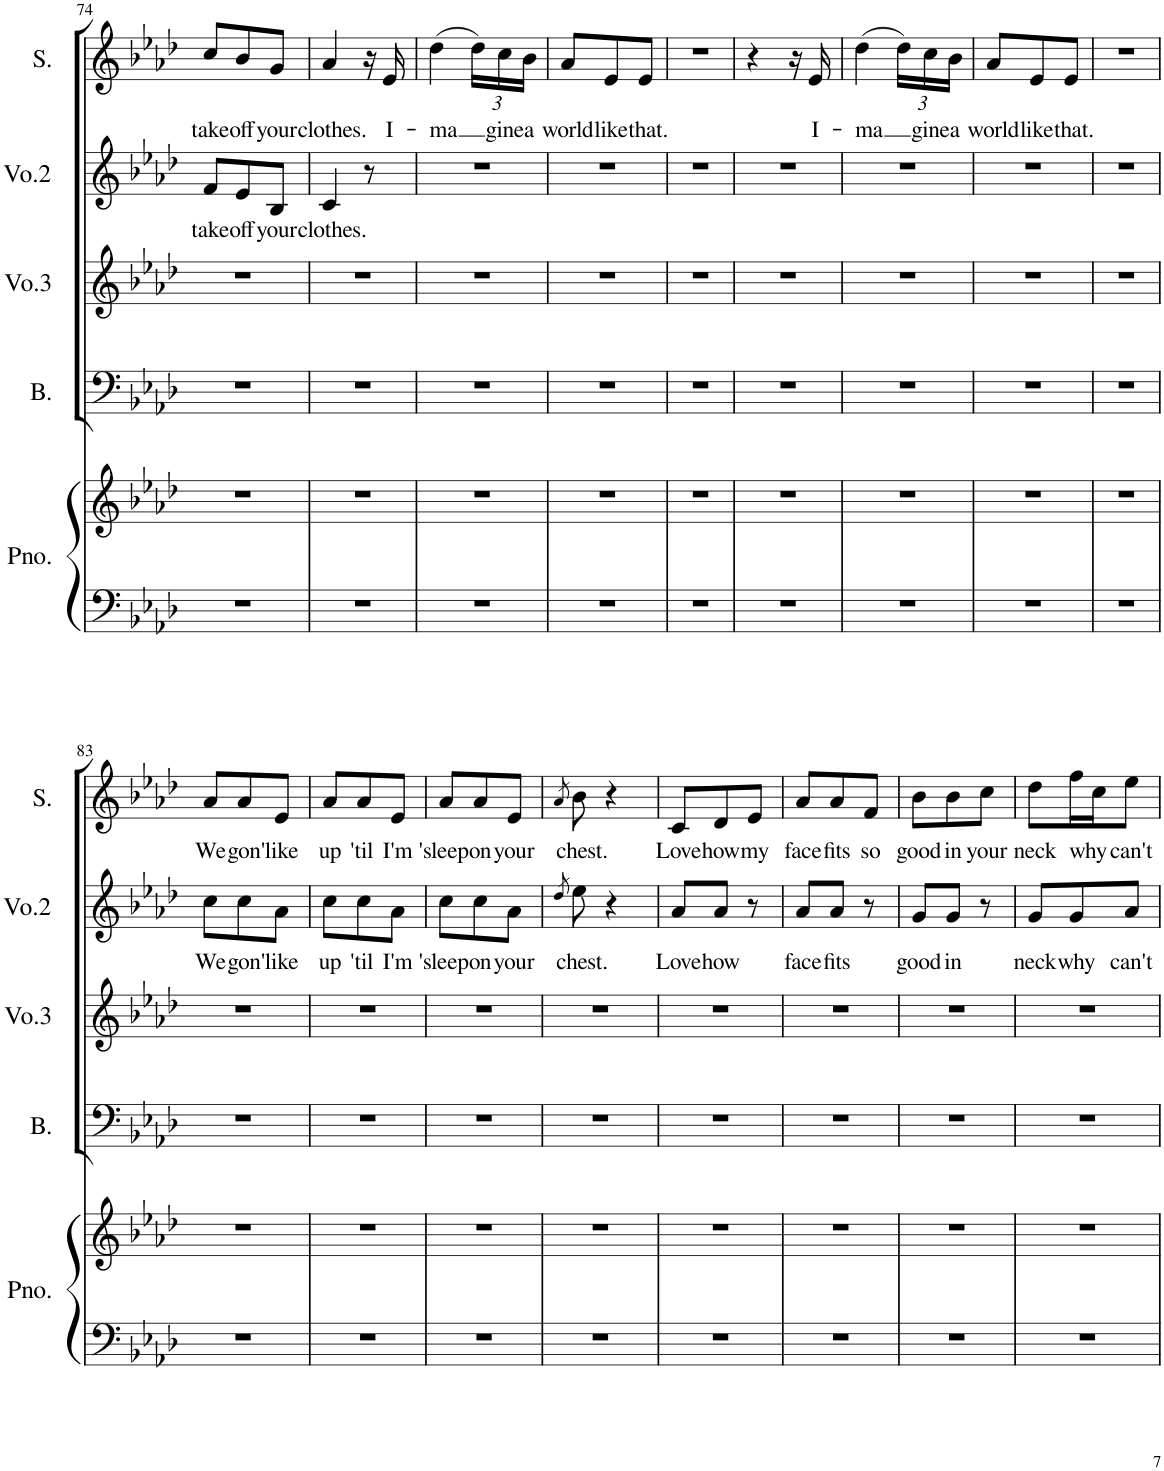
**kern	**kern	**kern	**kern	**kern	**text	**kern	**text
*part5	*part5	*part4	*part3	*part2	*part2	*part1	*part1
*staff6	*staff5	*staff4	*staff3	*staff2	*staff2	*staff1	*staff1
*I"Piano	*	*I"Bass	*I"Voice 3	*I"Voice 2	*	*I"Solo	*
*I'Pno.	*	*I'B.	*I'Vo.3	*I'Vo.2	*	*I'S.	*
!!LO:PB:g=z
*clefF4	*clefG2	*clefF4	*clefG2	*clefG2	*	*clefG2	*
*	*	*Trd7c12	*	*	*	*	*
*k[b-e-a-d-]	*k[b-e-a-d-]	*k[b-e-a-d-]	*k[b-e-a-d-]	*k[b-e-a-d-]	*	*k[b-e-a-d-]	*
*M3/8	*M3/8	*M3/8	*M3/8	*M3/8	*	*M3/8	*
=74	=74	=74	=74	=74	=74	=74	=74
!	!	!	!	!	!LO:LY:b	!	!LO:LY:b
4.r	4.r	4.r	4.r	8f/L	take	8cc/L	take
!	!	!	!	!	!LO:LY:b	!	!LO:LY:b
.	.	.	.	8e-/	off	8b-/	off
!	!	!	!	!	!LO:LY:b	!	!LO:LY:b
.	.	.	.	8B-/J	your	8g/J	your
=75	=75	=75	=75	=75	=75	=75	=75
!	!	!	!	!	!LO:LY:b	!	!LO:LY:b
4.r	4.r	4.r	4.r	4c/	clothes.	4a-/	clothes.
.	.	.	.	8r	.	16r	.
!	!	!	!	!	!	!	!LO:LY:b
.	.	.	.	.	.	16e-/	I-
=76	=76	=76	=76	=76	=76	=76	=76
!	!	!	!	!	!	!	!LO:LY:b
4.r	4.r	4.r	4.r	4.r	.	(4dd-\	-ma
*	*	*	*	*	*	*Xbrackettup	*
.	.	.	.	.	.	24dd-\LL)	.
!	!	!	!	!	!	!	!LO:LY:b
.	.	.	.	.	.	24cc\	gine
!	!	!	!	!	!	!	!LO:LY:b
.	.	.	.	.	.	24b-\JJ	a
=77	=77	=77	=77	=77	=77	=77	=77
!	!	!	!	!	!	!	!LO:LY:b
4.r	4.r	4.r	4.r	4.r	.	8a-/L	world
!	!	!	!	!	!	!	!LO:LY:b
.	.	.	.	.	.	8e-/	like
!	!	!	!	!	!	!	!LO:LY:b
.	.	.	.	.	.	8e-/J	that.
=78	=78	=78	=78	=78	=78	=78	=78
4.r	4.r	4.r	4.r	4.r	.	4.r	.
=79	=79	=79	=79	=79	=79	=79	=79
4.r	4.r	4.r	4.r	4.r	.	4r	.
.	.	.	.	.	.	16r	.
!	!	!	!	!	!	!	!LO:LY:b
.	.	.	.	.	.	16e-/	I-
=80	=80	=80	=80	=80	=80	=80	=80
!	!	!	!	!	!	!	!LO:LY:b
4.r	4.r	4.r	4.r	4.r	.	(4dd-\	-ma
.	.	.	.	.	.	24dd-\LL)	.
!	!	!	!	!	!	!	!LO:LY:b
.	.	.	.	.	.	24cc\	gine
!	!	!	!	!	!	!	!LO:LY:b
.	.	.	.	.	.	24b-\JJ	a
=81	=81	=81	=81	=81	=81	=81	=81
!	!	!	!	!	!	!	!LO:LY:b
4.r	4.r	4.r	4.r	4.r	.	8a-/L	world
!	!	!	!	!	!	!	!LO:LY:b
.	.	.	.	.	.	8e-/	like
!	!	!	!	!	!	!	!LO:LY:b
.	.	.	.	.	.	8e-/J	that.
=82	=82	=82	=82	=82	=82	=82	=82
4.r	4.r	4.r	4.r	4.r	.	4.r	.
!!LO:LB:g=z
=83	=83	=83	=83	=83	=83	=83	=83
!	!	!	!	!	!LO:LY:b	!	!LO:LY:b
4.r	4.r	4.r	4.r	8cc\L	We	8a-/L	We
!	!	!	!	!	!LO:LY:b	!	!LO:LY:b
.	.	.	.	8cc\	gon'	8a-/	gon'
!	!	!	!	!	!LO:LY:b	!	!LO:LY:b
.	.	.	.	8a-\J	like	8e-/J	like
=84	=84	=84	=84	=84	=84	=84	=84
!	!	!	!	!	!LO:LY:b	!	!LO:LY:b
4.r	4.r	4.r	4.r	8cc\L	up	8a-/L	up
!	!	!	!	!	!LO:LY:b	!	!LO:LY:b
.	.	.	.	8cc\	'til	8a-/	'til
!	!	!	!	!	!LO:LY:b	!	!LO:LY:b
.	.	.	.	8a-\J	I'm	8e-/J	I'm
=85	=85	=85	=85	=85	=85	=85	=85
!	!	!	!	!	!LO:LY:b	!	!LO:LY:b
4.r	4.r	4.r	4.r	8cc\L	'sleep	8a-/L	'sleep
!	!	!	!	!	!LO:LY:b	!	!LO:LY:b
.	.	.	.	8cc\	on	8a-/	on
!	!	!	!	!	!LO:LY:b	!	!LO:LY:b
.	.	.	.	8a-\J	your	8e-/J	your
=86	=86	=86	=86	=86	=86	=86	=86
.	.	.	.	8qdd-/	.	8qa-/	.
!	!	!	!	!	!LO:LY:b	!	!LO:LY:b
4.r	4.r	4.r	4.r	8ee-\	chest.	8b-\	chest.
.	.	.	.	4r	.	4r	.
=87	=87	=87	=87	=87	=87	=87	=87
!	!	!	!	!	!LO:LY:b	!	!LO:LY:b
4.r	4.r	4.r	4.r	8a-/L	Love	8c/L	Love
!	!	!	!	!	!LO:LY:b	!	!LO:LY:b
.	.	.	.	8a-/J	how	8d-/	how
!	!	!	!	!	!	!	!LO:LY:b
.	.	.	.	8r	.	8e-/J	my
=88	=88	=88	=88	=88	=88	=88	=88
!	!	!	!	!	!LO:LY:b	!	!LO:LY:b
4.r	4.r	4.r	4.r	8a-/L	face	8a-/L	face
!	!	!	!	!	!LO:LY:b	!	!LO:LY:b
.	.	.	.	8a-/J	fits	8a-/	fits
!	!	!	!	!	!	!	!LO:LY:b
.	.	.	.	8r	.	8f/J	so
=89	=89	=89	=89	=89	=89	=89	=89
!	!	!	!	!	!LO:LY:b	!	!LO:LY:b
4.r	4.r	4.r	4.r	8g/L	good	8b-\L	good
!	!	!	!	!	!LO:LY:b	!	!LO:LY:b
.	.	.	.	8g/J	in	8b-\	in
!	!	!	!	!	!	!	!LO:LY:b
.	.	.	.	8r	.	8cc\J	your
=90	=90	=90	=90	=90	=90	=90	=90
!	!	!	!	!	!LO:LY:b	!	!LO:LY:b
4.r	4.r	4.r	4.r	8g/L	neck	8dd-\L	neck
!	!	!	!	!	!LO:LY:b	!	!LO:LY:b
.	.	.	.	8g/	why	16ff\L	why
.	.	.	.	.	.	16cc\J	.
!	!	!	!	!	!LO:LY:b	!	!LO:LY:b
.	.	.	.	8a-/J	can't	8ee-\J	can't
=	=	=	=	=	=	=	=
*-	*-	*-	*-	*-	*-	*-	*-
